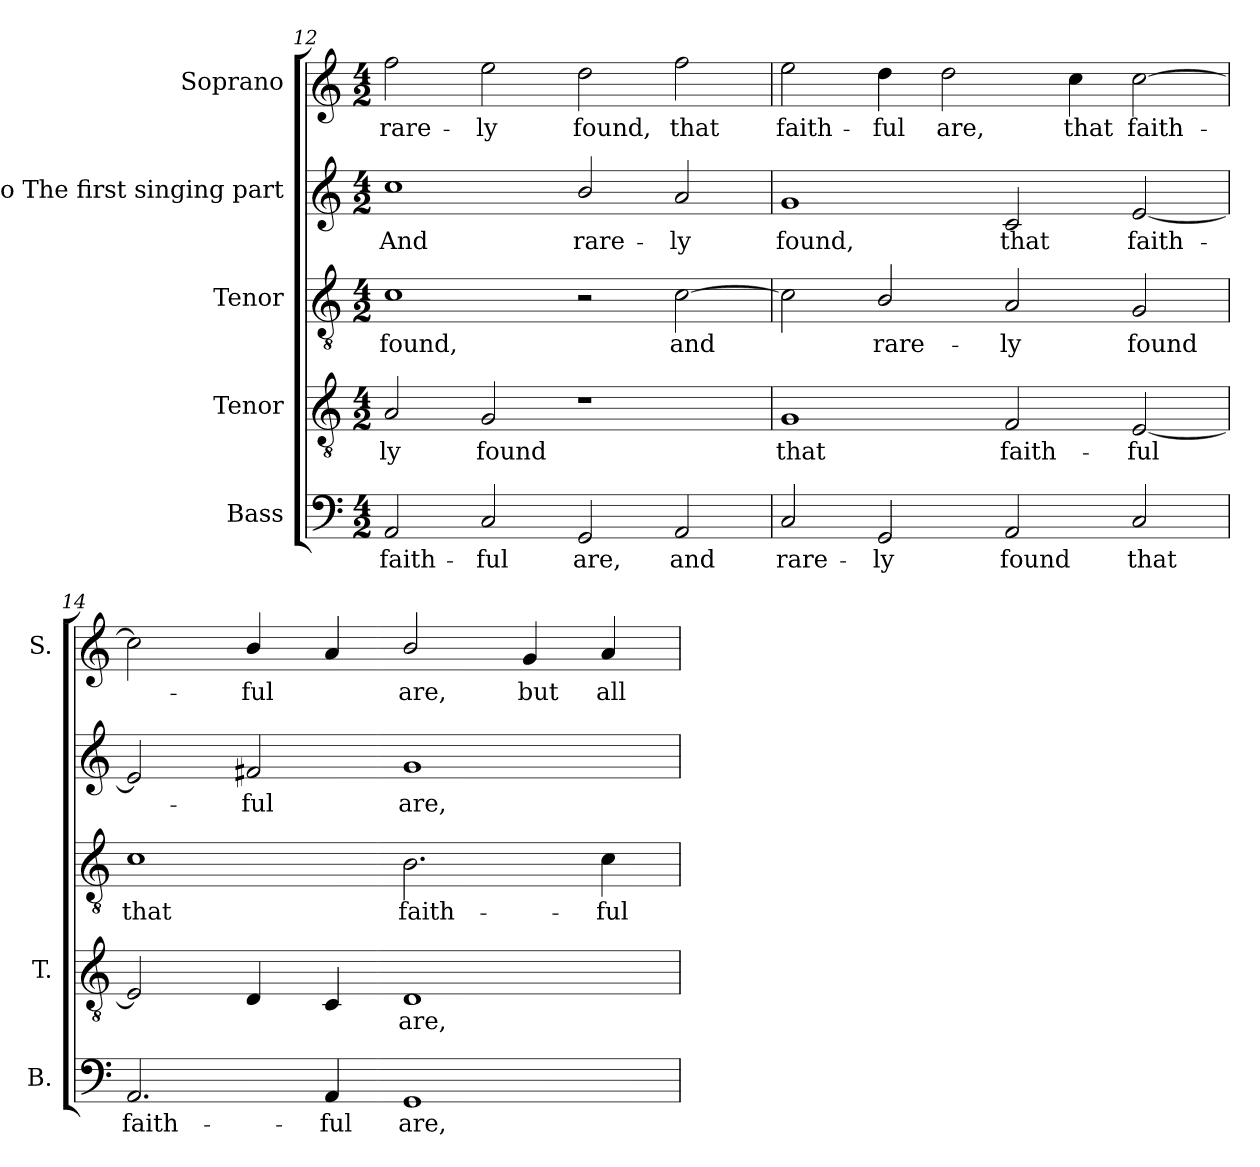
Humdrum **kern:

**kern	**text	**kern	**text	**kern	**text	**kern	**text	**kern	**text
*part5	*part5	*part4	*part4	*part3	*part3	*part2	*part2	*part1	*part1
*staff5	*staff5	*staff4	*staff4	*staff3	*staff3	*staff2	*staff2	*staff1	*staff1
*I"Bass	*	*I"Tenor	*	*I"Tenor	*	*I"Alto The first singing part	*	*I"Soprano	*
*I'B.	*	*I'T.	*	*	*	*	*	*I'S.	*
!!LO:PB:g=z
*clefF4	*	*clefGv2	*	*clefGv2	*	*clefG2	*	*clefG2	*
*	*	*ITrd7c12	*	*ITrd7c12	*	*ITrd7c12	*	*	*
*k[]	*	*k[]	*	*k[]	*	*k[]	*	*k[]	*
*C:	*	*C:	*	*C:	*	*C:	*	*C:	*
*M4/2	*	*M4/2	*	*M4/2	*	*M4/2	*	*M4/2	*
=12	=12	=12	=12	=12	=12	=12	=12	=12	=12
!	!LO:LY:b:color=#000000	!	!	!	!	!	!	!	!
!	!	!	!LO:LY:b:color=#000000	!	!	!	!	!	!
!	!	!	!	!	!LO:LY:b:color=#000000	!	!	!	!
!	!	!	!	!	!	!	!LO:LY:b:color=#000000	!	!
!	!	!	!	!	!	!	!	!	!LO:LY:b:color=#000000
2AAi/	faith-	2AAi/	-ly	1Ci	found,	1ci	And	2ffi\	rare-
!	!LO:LY:b:color=#000000	!	!	!	!	!	!	!	!
!	!	!	!LO:LY:b:color=#000000	!	!	!	!	!	!
!	!	!	!	!	!	!	!	!	!LO:LY:b:color=#000000
2Ci/	-ful	2GGi/	found	.	.	.	.	2eei\	-ly
!	!LO:LY:b:color=#000000	!	!	!	!	!	!	!	!
!	!	!	!	!	!	!	!LO:LY:b:color=#000000	!	!
!	!	!	!	!	!	!	!	!	!LO:LY:b:color=#000000
2GGi/	are,	1r	.	2r	.	2Bi/	rare-	2ddi\	found,
!	!LO:LY:b:color=#000000	!	!	!	!	!	!	!	!
!	!	!	!	!	!LO:LY:b:color=#000000	!	!	!	!
!	!	!	!	!	!	!	!LO:LY:b:color=#000000	!	!
!	!	!	!	!	!	!	!	!	!LO:LY:b:color=#000000
2AAi/	and	.	.	[2Ci\	and	2Ai/	-ly	2ffi\	that
=13	=13	=13	=13	=13	=13	=13	=13	=13	=13
!	!LO:LY:b:color=#000000	!	!	!	!	!	!	!	!
!	!	!	!LO:LY:b:color=#000000	!	!	!	!	!	!
!	!	!	!	!	!	!	!LO:LY:b:color=#000000	!	!
!	!	!	!	!	!	!	!	!	!LO:LY:b:color=#000000
2Ci/	rare-	1GGi	that	2Ci\]	.	1Gi	found,	2eei\	faith-
!	!LO:LY:b:color=#000000	!	!	!	!	!	!	!	!
!	!	!	!	!	!LO:LY:b:color=#000000	!	!	!	!
!	!	!	!	!	!	!	!	!	!LO:LY:b:color=#000000
2GGi/	-ly	.	.	2BBi/	rare-	.	.	4ddi\	-ful
!	!	!	!	!	!	!	!	!	!LO:LY:b:color=#000000
.	.	.	.	.	.	.	.	2ddi\	are,
!	!LO:LY:b:color=#000000	!	!	!	!	!	!	!	!
!	!	!	!LO:LY:b:color=#000000	!	!	!	!	!	!
!	!	!	!	!	!LO:LY:b:color=#000000	!	!	!	!
!	!	!	!	!	!	!	!LO:LY:b:color=#000000	!	!
2AAi/	found	2FFi/	faith-	2AAi/	-ly	2Ci/	that	.	.
!	!	!	!	!	!	!	!	!	!LO:LY:b:color=#000000
.	.	.	.	.	.	.	.	4cci\	that
!	!LO:LY:b:color=#000000	!	!	!	!	!	!	!	!
!	!	!	!LO:LY:b:color=#000000	!	!	!	!	!	!
!	!	!	!	!	!LO:LY:b:color=#000000	!	!	!	!
!	!	!	!	!	!	!	!LO:LY:b:color=#000000	!	!
!	!	!	!	!	!	!	!	!	!LO:LY:b:color=#000000
2Ci/	that	[2EEi/	-ful	2GGi/	found	[2Ei/	faith-	[2cci\	faith-
=14	=14	=14	=14	=14	=14	=14	=14	=14	=14
!	!LO:LY:b:color=#000000	!	!	!	!	!	!	!	!
!	!	!	!	!	!LO:LY:b:color=#000000	!	!	!	!
2.AAi/	faith-	2EEi/]	.	1Ci	that	2Ei/]	.	2cci\]	.
!	!	!	!	!	!	!	!LO:LY:b:color=#000000	!	!
!	!	!	!	!	!	!	!	!	!LO:LY:b:color=#000000
.	.	4DDi/	.	.	.	2F#Xi/	-ful	4bi/	-ful
!	!LO:LY:b:color=#000000	!	!	!	!	!	!	!	!
4AAi/	-ful	4CCi/	.	.	.	.	.	4ai/	.
!	!LO:LY:b:color=#000000	!	!	!	!	!	!	!	!
!	!	!	!LO:LY:b:color=#000000	!	!	!	!	!	!
!	!	!	!	!	!LO:LY:b:color=#000000	!	!	!	!
!	!	!	!	!	!	!	!LO:LY:b:color=#000000	!	!
!	!	!	!	!	!	!	!	!	!LO:LY:b:color=#000000
1GGi	are,	1DDi	are,	2.BBi\	faith-	1Gi	are,	2bi/	are,
!	!	!	!	!	!	!	!	!	!LO:LY:b:color=#000000
.	.	.	.	.	.	.	.	4gi/	but
!	!	!	!	!	!LO:LY:b:color=#000000	!	!	!	!
!	!	!	!	!	!	!	!	!	!LO:LY:b:color=#000000
.	.	.	.	4Ci\	-ful	.	.	4ai/	all
=	=	=	=	=	=	=	=	=	=
*-	*-	*-	*-	*-	*-	*-	*-	*-	*-
